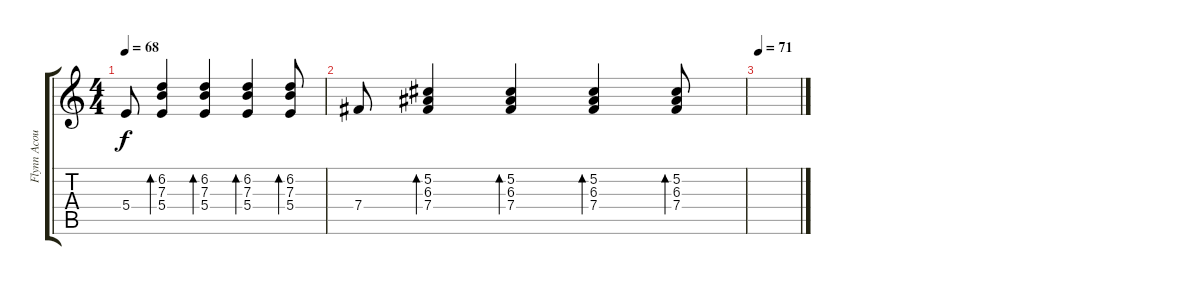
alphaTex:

\track ("Flynn Acoustic" "Flynn Acou") {instrument acousticguitarsteel}
\staff {score tabs}
\tuning (Db4 Ab3 E3 B2 Gb2 B1) {hide}
\ts (4 4)
\tempo 68
\clef g2
\ks c
5.4.8{dy f} (6.2 7.3 5.4).4{bd 120} (6.2 7.3 5.4).4{bd 120} (6.2 7.3 5.4).4{bd 120} (6.2 7.3 5.4).8{bd 120} |
7.4.8 (5.2 6.3 7.4).4{bd 120} (5.2 6.3 7.4).4{bd 120} (5.2 6.3 7.4).4{bd 120} (5.2 6.3 7.4).8{bd 120} |
\tempo 71
